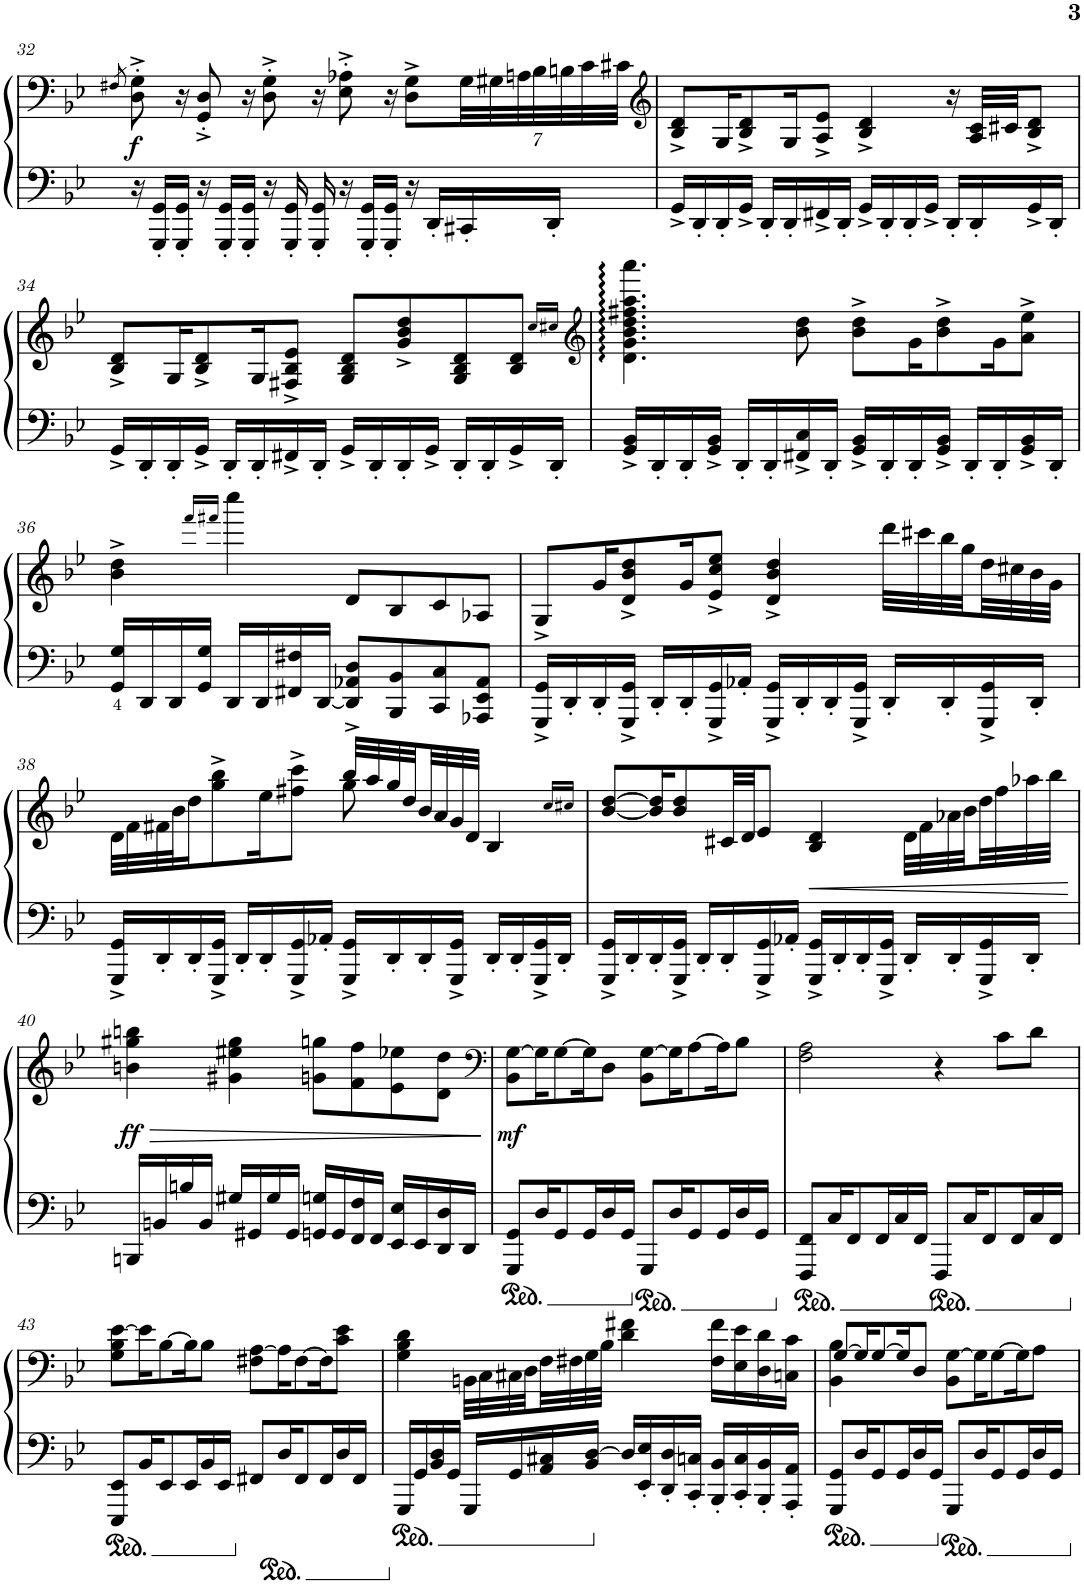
**kern	**kern	**dynam
*part1	*part1	*part1
*staff2	*staff1	*staff1/2
*I"Piano	*	*
*I'Pno.	*	*
!!LO:PB:g=z
*clefG2	*clefF4	*
*k[b-e-]	*k[b-e-]	*
*M4/4	*M4/4	*
=32	=32	=32
.	8qF#X/	.
!	!	!LO:DY:b
16r	8D\'^ 8G\'^	f
16GGG/' 16GG/'LL	.	.
16GGG/' 16GG/'JJ	16r	.
16r	8GG/'^ 8D/'^	.
16GGG/' 16GG/'LL	.	.
16GGG/' 16GG/'JJ	16r	.
16r	8D\'^ 8G\'^	.
16GGG/' 16GG/'	.	.
16GGG/' 16GG/'	16r	.
16r	8E-\'^ 8A-X\'^	.
16GGG/' 16GG/'LL	.	.
16GGG/' 16GG/'JJ	16r	.
16r	8D\^ 8G\^L	.
16DD'/LL	.	.
*	*Xbrackettup	*
16CC#X'/	56G\LL	.
.	56G#X\	.
.	56An\	.
.	56B-\	.
16DD'/JJ	.	.
.	56Bn\	.
.	56c\	.
.	56c#X\JJJ	.
=33	=33	=33
*	*clefG2	*
16GG^/LL	8B-/^ 8d/^L	.
16DD'/	.	.
16DD'/	16G/K	.
16GG^/JJ	8B-/^ 8d/^	.
16DD'/LL	.	.
16DD'/	16G/K	.
16FF#X^/	8A/^ 8e-/^J	.
16DD'/JJ	.	.
16GG^/LL	4B-/^ 4d/^	.
16DD'/	.	.
16DD'/	.	.
16GG^/JJ	.	.
16DD'/LL	16r	.
16DD'/	32A/ 32c/LLL	.
.	32c#X/JJ	.
16GG^/	8B-/^ 8d/^J	.
16DD'/JJ	.	.
!!LO:LB:g=z
=34	=34	=34
16GG^/LL	8B-/^ 8d/^L	.
16DD'/	.	.
16DD'/	16G/K	.
16GG^/JJ	8B-/^ 8d/^	.
16DD'/LL	.	.
16DD'/	16G/K	.
16FF#X^/	8F#X/^ 8B-/^ 8e-/^J	.
16DD'/JJ	.	.
16GG^/LL	8G/ 8B-/ 8d/L	.
16DD'/	.	.
16DD'/	8g/^ 8b-/^ 8dd/^	.
16GG^/JJ	.	.
16DD'/LL	8G/ 8B-/ 8d/	.
16DD'/	.	.
16GG^/	8B-/ 8d/J	.
16DD'/JJ	.	.
.	16qcc/LL	.
.	16qcc#X/JJ	.
=35	=35	=35
*	*clefG2	*
16GG/^ 16BB-/^LL	4.d\ 4.g\ 4.b-\ 4.dd\ 4.ff#X\ 4.aa\ 4.aaa\	.
16DD'/	.	.
16DD'/	.	.
16GG/^ 16BB-/^JJ	.	.
16DD'/LL	.	.
16DD'/	.	.
16FF#X/^ 16C/^	8b-\ 8dd\	.
16DD'/JJ	.	.
16GG/^ 16BB-/^LL	8b-\^ 8dd\^L	.
16DD'/	.	.
16DD'/	16g\K	.
16GG/^ 16BB-/^JJ	8b-\^ 8dd\^	.
16DD'/LL	.	.
16DD'/	16g\K	.
16GG/^ 16BB-/^	8a\^ 8ee-\^J	.
16DD'/JJ	.	.
!!LO:LB:g=z
=36	=36	=36
16GG/ 16G/LL	4b-\^ 4dd\^	.
16DD/	.	.
16DD/	.	.
16GG/ 16G/JJ	.	.
.	16qfff/LL	.
.	16qfff#X/JJ	.
16DD/LL	4cccc\	.
16DD/	.	.
16FF#X/ 16F#X/	.	.
[16DD/JJ	.	.
8DD/] 8AA-X/ 8D/L	8d/L	.
8BBB-/ 8BB-/	8B-/	.
8CC/ 8C/	8c/	.
8AAA-X/ 8EE-/ 8AA-/J	8A-X/J	.
=37	=37	=37
16GGG/^ 16GG/^LL	8G^/L	.
16DD'/	.	.
16DD'/	16g/K	.
16GGG/^ 16GG/^JJ	8d/^ 8b-/^ 8dd/^	.
16DD'/LL	.	.
16DD'/	16g/K	.
16GGG/^ 16GG/^	8e-/^ 8cc/^ 8ee-/^J	.
16AA-X'/JJ	.	.
16GGG/^ 16GG/^LL	4d/^ 4b-/^ 4dd/^	.
16DD'/	.	.
16DD'/	.	.
16GGG/^ 16GG/^JJ	.	.
16DD'/LL	32ddd\LLL	.
.	32ccc#X\	.
16DD'/	32bb-\	.
.	32gg\	.
16GGG/^ 16GG/^	32dd\	.
.	32cc#X\	.
16DD'/JJ	32b-\	.
.	32g\JJJ	.
!!LO:LB:g=z
=38	=38	=38
*	*^	*
16GGG/^ 16GG/^LL	32d\LLL	2ryy	.
.	32f\	.	.
16DD'/	32f#X\	.	.
.	32b-\J	.	.
16DD'/	16dd\J	.	.
16GGG/^ 16GG/^JJ	8gg\^ 8bb-\^	.	.
16DD'/LL	.	.	.
16DD'/	16ee-\K	.	.
16GGG/^ 16GG/^	8ff#X\^ 8ccc\^J	.	.
16AA-X'/JJ	.	.	.
16GGG/^ 16GG/^LL	32bb-^/LLL	8gg\	.
.	32aa/	.	.
16DD'/	32gg/	.	.
.	32dd/	.	.
16DD'/	32b-/	4.ryy	.
.	32a/	.	.
16GGG/^ 16GG/^JJ	32g/	.	.
.	32d/JJJ	.	.
16DD'/LL	4B-/	.	.
16DD'/	.	.	.
16GGG/^ 16GG/^	.	.	.
16DD'/JJ	.	.	.
*	*v	*v	*
.	16qcc/LL	.
.	16qcc#X/JJ	.
=39	=39	=39
16GGG/^ 16GG/^LL	[8b-/ [8dd/L	.
16DD'/	.	.
16DD'/	16b-/] 16dd/]K	.
16GGG/^ 16GG/^JJ	8b-/ 8dd/	.
16DD'/LL	.	.
16DD'/	32c#X/LL	.
.	32d/JJ	.
16GGG/^ 16GG/^	8e-/J	.
16AA-X'/JJ	.	.
!	!	!LO:HP:b
16GGG/^ 16GG/^LL	4B-/ 4d/	<
16DD'/	.	.
16DD'/	.	.
16GGG/^ 16GG/^JJ	.	.
16DD'/LL	32d\LLL	.
.	32f\	.
16DD'/	32a-X\	.
.	32b-\	.
16GGG/^ 16GG/^	32dd\	.
.	32ff\	.
16DD'/JJ	32aa-X\	.
.	32bb-\JJJ	.
.	.	[
!!LO:LB:g=z
=40	=40	=40
!	!	!LO:HP:b
!	!	!LO:DY:n=1:b
16BBBn/LL	4bn\ 4gg#X\ 4bbn\	> ff
16BBn/	.	.
16Bn/	.	.
16BB/JJ	.	.
16G#X/LL	4g#X\ 4ee#X\ 4gg#\	.
16GG#X/	.	.
16G#/	.	.
16GG#/JJ	.	.
16GGn/ 16Gn/LL	8gn\ 8ggn\L	.
16GG/	.	.
16FF/ 16F/	8f\ 8ff\	.
16FF/JJ	.	.
16EE-/ 16E-/LL	8e-\ 8ee-X\	.
16EE-/	.	.
16DD/ 16D/	8d\ 8dd\J	.
16DD/JJ	.	.
.	.	]
=41	=41	=41
*	*clefF4	*
!	!	!LO:DY:b
8GGG/ 8GG/L	8BB-\ [8G\L	mf
16D/K	16G\K]	.
8GG/	[8G\	.
16GG/L	16G\K]	.
16D/	8D\J	.
16GG/JJ	.	.
8GGG/L	8BB-\ [8G\L	.
16D/K	16G\K]	.
8GG/	[8A\	.
16GG/L	16A\K]	.
16D/	8B-\J	.
16GG/JJ	.	.
=42	=42	=42
8FFF/ 8FF/L	2F\ 2A\	.
16C/K	.	.
8FF/	.	.
16FF/L	.	.
16C/	.	.
16FF/JJ	.	.
8FFF/L	4r	.
16C/K	.	.
8FF/	.	.
.	8c\L	.
16FF/L	.	.
16C/	8d\J	.
16FF/JJ	.	.
!!LO:LB:g=z
=43	=43	=43
8EEE-/ 8EE-/L	8G\ 8B-\ [8e-\L	.
16BB-/K	16e-\K]	.
8EE-/	[8B-\	.
16EE-/L	16B-\K]	.
16BB-/	8B-\J	.
16EE-/JJ	.	.
8FF#X/L	8F#X\ [8A\L	.
16D/K	16A\K]	.
8FF#/	[8F#\	.
16FF#/L	16F#\K]	.
16D/	8c\ 8e-\J	.
16FF#/JJ	.	.
=44	=44	=44
16GGG/LL	4G\ 4B-\ 4d\	.
16GG/	.	.
16BB-/ 16D/	.	.
16GG/JJ	.	.
16GGG/LL	32BBn\LLL	.
.	32C\	.
16GG/	32C#X\	.
.	32D\	.
16AA/ 16C#X/	32F\	.
.	32F#X\	.
16BB-/ [16D/JJ	32G\	.
.	32B-\JJJ	.
16D/LL]	4d\ 4f#X\	.
16EE-/' 16E-/'	.	.
16DD/' 16D/'	.	.
16CC/' 16Cn/'JJ	.	.
16BBB-/' 16BB-/'LL	16F#\ 16f#\LL	.
16CC/' 16C/'	16E-\ 16e-\	.
16BBB-/' 16BB-/'	16D\ 16d\	.
16AAA/' 16AA/'JJ	16Cn\ 16c\JJ	.
=45	=45	=45
*	*^	*
8GGG/ 8GG/L	[8G/L	4BB-\ 4B-\	.
16D/K	16G/K]	.	.
8GG/	[8G/	.	.
.	.	2.ryy	.
16GG/L	16G/K]	.	.
16D/	8D/J	.	.
16GG/JJ	.	.	.
8GGG/L	8BB-\ [8G\L	.	.
16D/K	16G\K]	.	.
8GG/	[8G\	.	.
16GG/L	16G\K]	.	.
16D/	8A\J	.	.
16GG/JJ	.	.	.
*	*v	*v	*
=	=	=
*-	*-	*-
